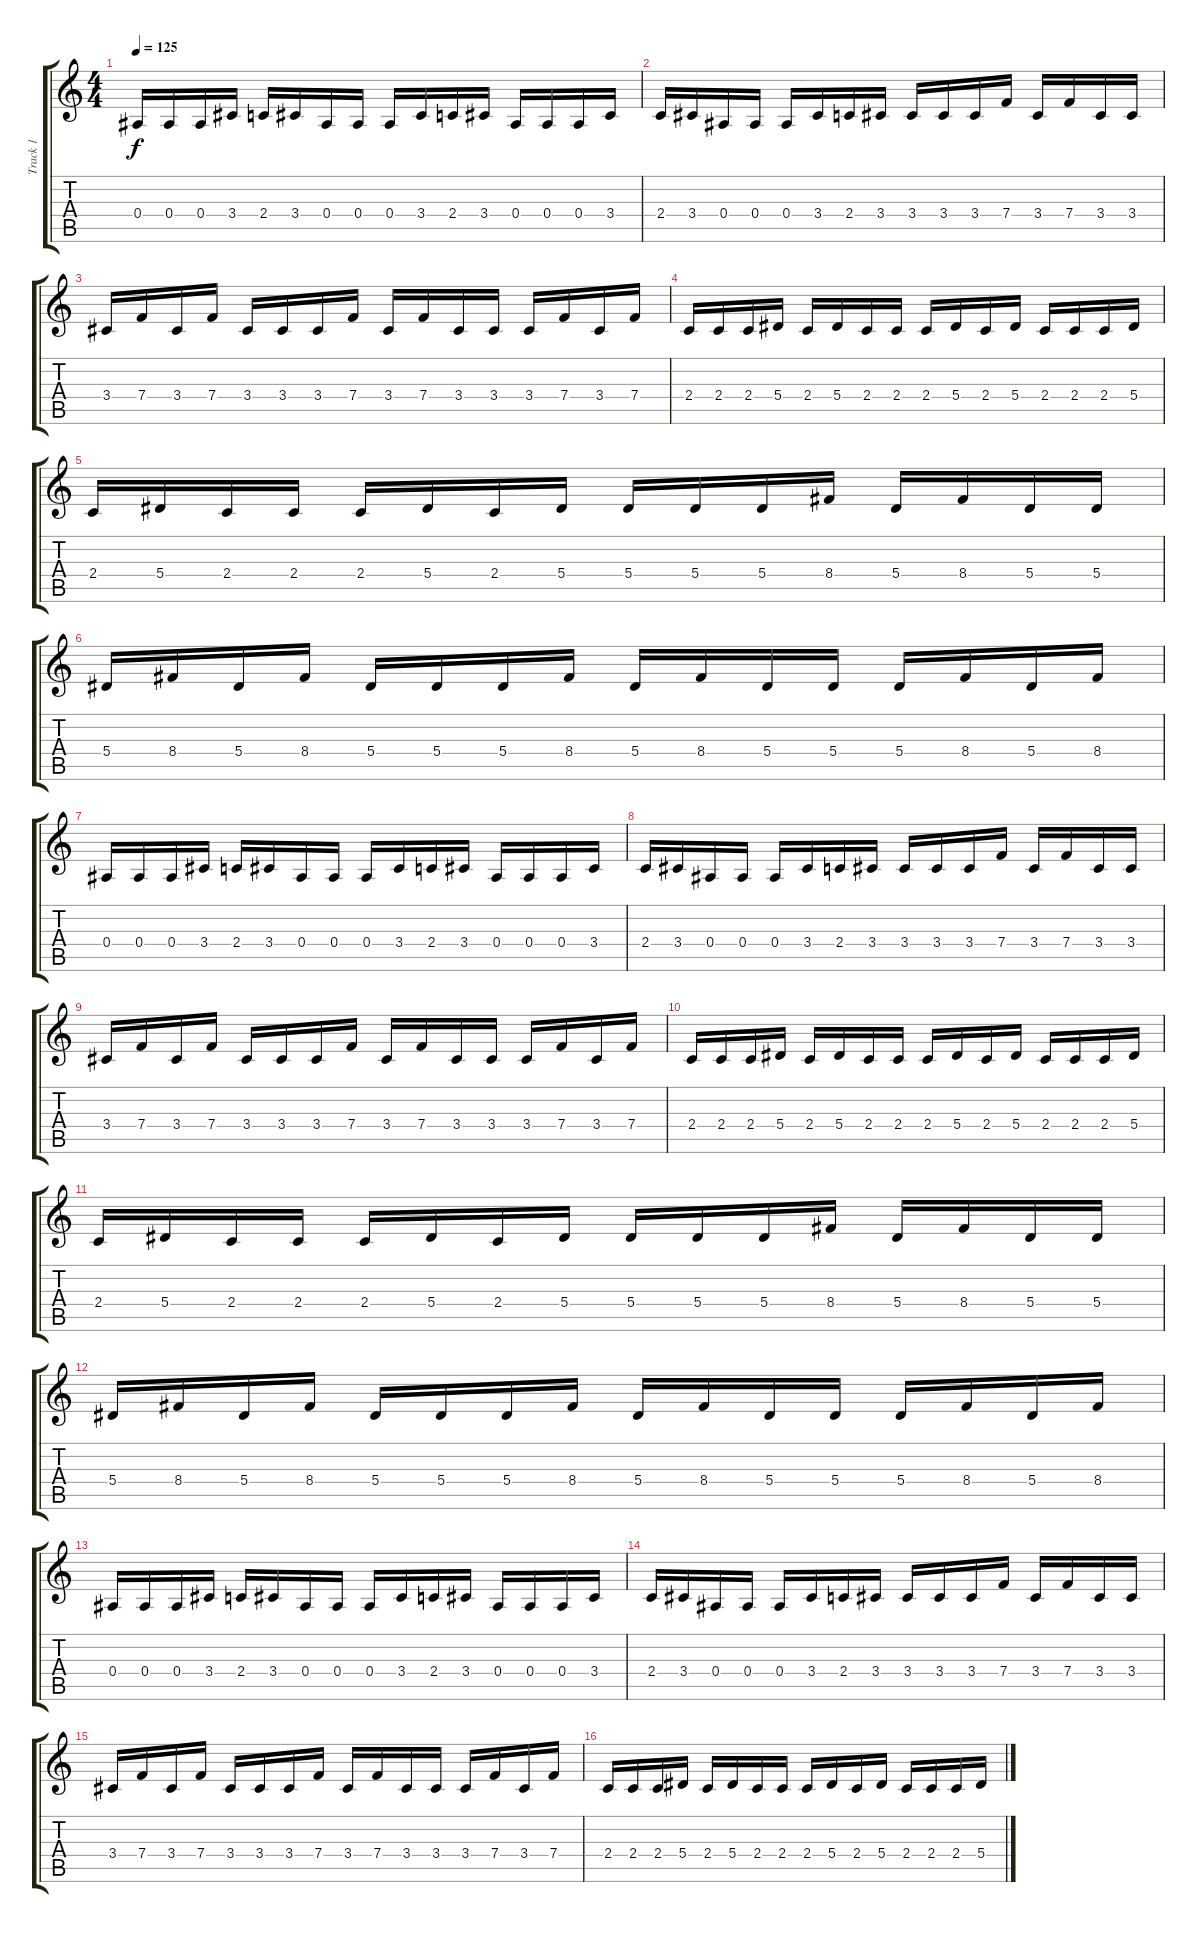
\track ("Track 1" "Track 1") {instrument distortionguitar}
\staff {score tabs}
\tuning (C4 G3 Eb3 Bb2 F2 C2) {hide}
\ts (4 4)
\tempo 125
\clef g2
\ks c
0.4.16{dy f} 0.4.16 0.4.16 3.4.16 2.4.16 3.4.16 0.4.16 0.4.16 0.4.16 3.4.16 2.4.16 3.4.16 0.4.16 0.4.16 0.4.16 3.4.16 |
2.4.16 3.4.16 0.4.16 0.4.16 0.4.16 3.4.16 2.4.16 3.4.16 3.4.16 3.4.16 3.4.16 7.4.16 3.4.16 7.4.16 3.4.16 3.4.16 |
3.4.16 7.4.16 3.4.16 7.4.16 3.4.16 3.4.16 3.4.16 7.4.16 3.4.16 7.4.16 3.4.16 3.4.16 3.4.16 7.4.16 3.4.16 7.4.16 |
2.4.16 2.4.16 2.4.16 5.4.16 2.4.16 5.4.16 2.4.16 2.4.16 2.4.16 5.4.16 2.4.16 5.4.16 2.4.16 2.4.16 2.4.16 5.4.16 |
2.4.16 5.4.16 2.4.16 2.4.16 2.4.16 5.4.16 2.4.16 5.4.16 5.4.16 5.4.16 5.4.16 8.4.16 5.4.16 8.4.16 5.4.16 5.4.16 |
5.4.16 8.4.16 5.4.16 8.4.16 5.4.16 5.4.16 5.4.16 8.4.16 5.4.16 8.4.16 5.4.16 5.4.16 5.4.16 8.4.16 5.4.16 8.4.16 |
0.4.16{volume 16} 0.4.16 0.4.16 3.4.16 2.4.16 3.4.16 0.4.16 0.4.16 0.4.16 3.4.16 2.4.16 3.4.16 0.4.16 0.4.16 0.4.16 3.4.16 |
2.4.16 3.4.16 0.4.16 0.4.16 0.4.16 3.4.16 2.4.16 3.4.16 3.4.16 3.4.16 3.4.16 7.4.16 3.4.16 7.4.16 3.4.16 3.4.16 |
3.4.16 7.4.16 3.4.16 7.4.16 3.4.16 3.4.16 3.4.16 7.4.16 3.4.16 7.4.16 3.4.16 3.4.16 3.4.16 7.4.16 3.4.16 7.4.16 |
2.4.16 2.4.16 2.4.16 5.4.16 2.4.16 5.4.16 2.4.16 2.4.16 2.4.16 5.4.16 2.4.16 5.4.16 2.4.16 2.4.16 2.4.16 5.4.16 |
2.4.16 5.4.16 2.4.16 2.4.16 2.4.16 5.4.16 2.4.16 5.4.16 5.4.16 5.4.16 5.4.16 8.4.16 5.4.16 8.4.16 5.4.16 5.4.16 |
5.4.16 8.4.16 5.4.16 8.4.16 5.4.16 5.4.16 5.4.16 8.4.16 5.4.16 8.4.16 5.4.16 5.4.16 5.4.16 8.4.16 5.4.16 8.4.16 |
0.4.16 0.4.16 0.4.16 3.4.16 2.4.16 3.4.16 0.4.16 0.4.16 0.4.16 3.4.16 2.4.16 3.4.16 0.4.16 0.4.16 0.4.16 3.4.16 |
2.4.16 3.4.16 0.4.16 0.4.16 0.4.16 3.4.16 2.4.16 3.4.16 3.4.16 3.4.16 3.4.16 7.4.16 3.4.16 7.4.16 3.4.16 3.4.16 |
3.4.16 7.4.16 3.4.16 7.4.16 3.4.16 3.4.16 3.4.16 7.4.16 3.4.16 7.4.16 3.4.16 3.4.16 3.4.16 7.4.16 3.4.16 7.4.16 |
2.4.16 2.4.16 2.4.16 5.4.16 2.4.16 5.4.16 2.4.16 2.4.16 2.4.16 5.4.16 2.4.16 5.4.16 2.4.16 2.4.16 2.4.16 5.4.16
